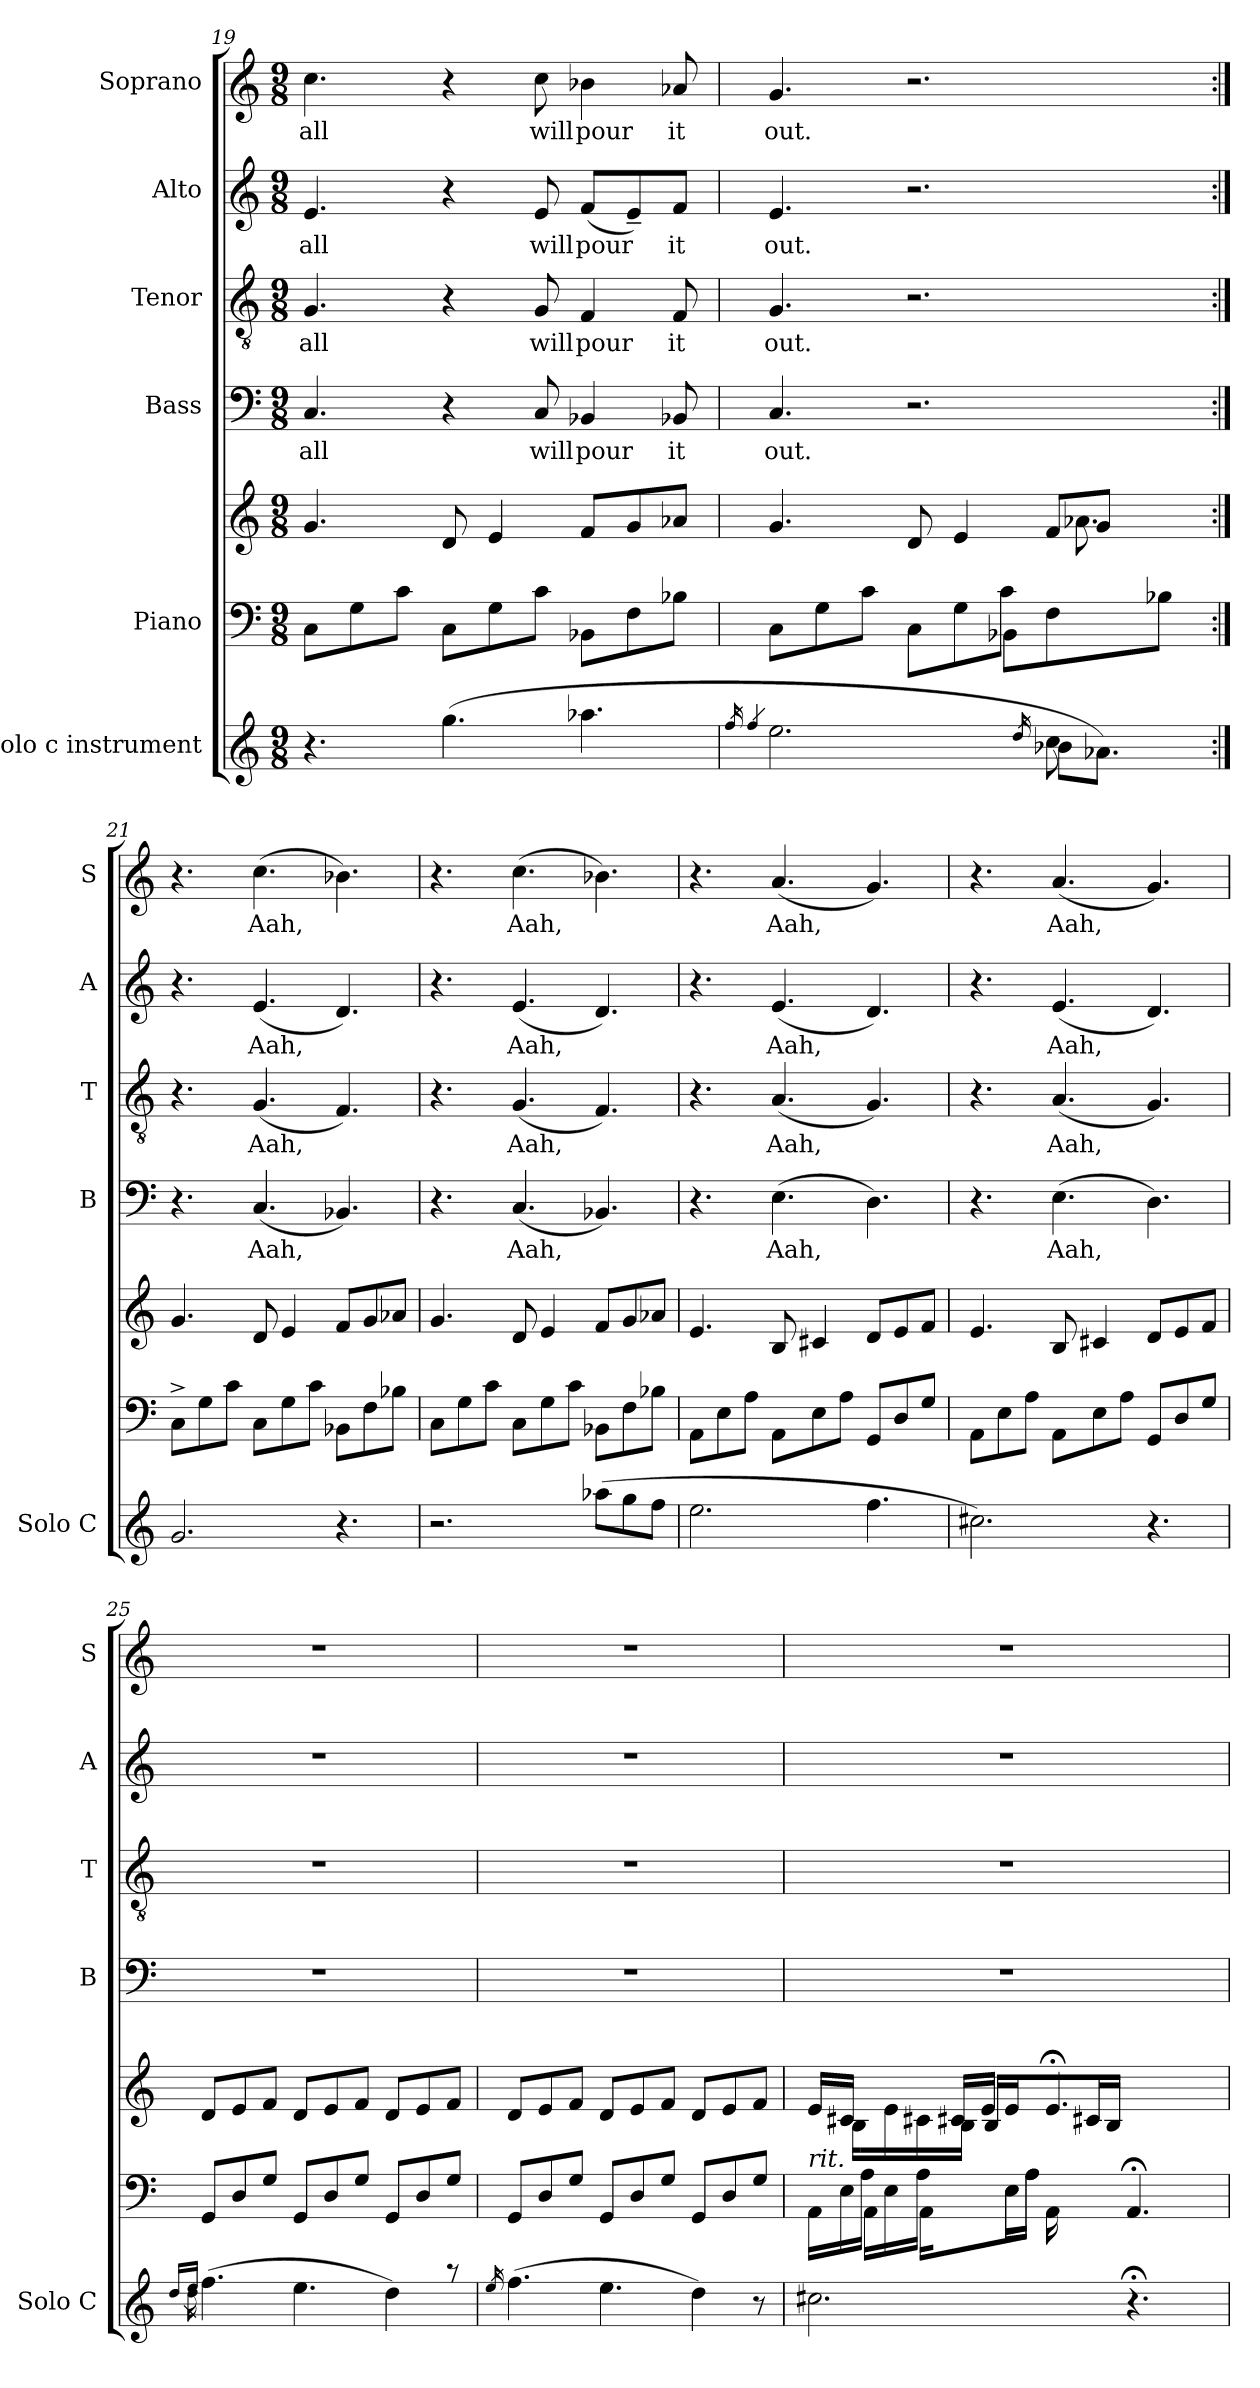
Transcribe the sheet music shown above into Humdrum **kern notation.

**kern	**kern	**kern	**kern	**text	**kern	**text	**kern	**text	**kern	**text
*part6	*part5	*part5	*part4	*part4	*part3	*part3	*part2	*part2	*part1	*part1
*staff7	*staff6	*staff5	*staff4	*staff4	*staff3	*staff3	*staff2	*staff2	*staff1	*staff1
*I"Solo c instrument	*I"Piano	*	*I"Bass	*	*I"Tenor	*	*I"Alto	*	*I"Soprano	*
*I'Solo C	*	*	*I'B	*	*I'T	*	*I'A	*	*I'S	*
*clefG2	*clefF4	*clefG2	*clefF4	*	*clefGv2	*	*clefG2	*	*clefG2	*
*k[]	*k[]	*k[]	*k[]	*	*k[]	*	*k[]	*	*k[]	*
*C:	*C:	*C:	*C:	*	*C:	*	*C:	*	*C:	*
*M9/8	*M9/8	*M9/8	*M9/8	*	*M9/8	*	*M9/8	*	*M9/8	*
=19	=19	=19	=19	=19	=19	=19	=19	=19	=19	=19
!	!	!	!	!LO:LY:b	!	!LO:LY:b	!	!LO:LY:b	!	!LO:LY:b
4.r	8C\L	4.g/	4.C/	all	4.G/	all	4.e/	all	4.cc\	all
.	8G\	.	.	.	.	.	.	.	.	.
.	8c\J	.	.	.	.	.	.	.	.	.
(>4.gg\	8C\L	8d/	4r	.	4r	.	4r	.	4r	.
.	8G\	4e/	.	.	.	.	.	.	.	.
!	!	!	!	!LO:LY:b	!	!LO:LY:b	!	!LO:LY:b	!	!LO:LY:b
.	8c\J	.	8C/	will	8G/	will	8e/	will	8cc\	will
!	!	!	!	!LO:LY:b	!	!LO:LY:b	!	!LO:LY:b	!	!LO:LY:b
4.aa-X\	8BB-X\L	8f/L	4BB-X/	pour	4F/	pour	(<8f/L	pour	4b-X\	pour
.	8F\	8g/	.	.	.	.	8e~</)	.	.	.
!	!	!	!	!LO:LY:b	!	!LO:LY:b	!	!LO:LY:b	!	!LO:LY:b
.	8B-X\J	8a-X/J	8BB-X/	it	8F/	it	8f/J	it	8a-X/	it
=20	=20	=20	=20	=20	=20	=20	=20	=20	=20	=20
16qff/	.	.	.	.	.	.	.	.	.	.
4qff/	.	.	.	.	.	.	.	.	.	.
*^	*^	*^	*	*	*	*	*	*	*	*
!	!	!	!	!	!	!	!LO:LY:b	!	!LO:LY:b	!	!LO:LY:b	!	!LO:LY:b
2.ee\	2.ryy	8C\L	2ryy	4.g/	2..ryy	4.C/	out.	4.G/	out.	4.e/	out.	4.g/	out.
.	.	8G\	.	.	.	.	.	.	.	.	.	.	.
.	.	8c\J	.	.	.	.	.	.	.	.	.	.	.
.	.	8C\L	.	8d/	.	2.r	.	2.r	.	2.r	.	2.r	.
.	.	8G\	8ryy	4e/	.	.	.	.	.	.	.	.	.
.	.	8c\J	8BB-X\L	.	.	.	.	.	.	.	.	.	.
16qdd/	.	.	.	.	.	.	.	.	.	.	.	.	.
8cc\	8b-X\L	4.ryy	8F\	8f/L	.	.	.	.	.	.	.	.	.
16ryy	8.a-X\J)	.	8ryy	8g/J	8.a-X\	.	.	.	.	.	.	.	.
8.ryy	.	.	.	.	.	.	.	.	.	.	.	.	.
.	.	.	8B-X\J	16ryy	.	.	.	.	.	.	.	.	.
.	16ryy	.	.	16ryy	16ryy	.	.	.	.	.	.	.	.
*v	*v	*	*	*	*	*	*	*	*	*	*	*	*
*	*v	*v	*	*	*	*	*	*	*	*	*	*
*	*	*v	*v	*	*	*	*	*	*	*	*
!!LO:PB:g=z
=21:|!	=21:|!	=21:|!	=21:|!	=21:|!	=21:|!	=21:|!	=21:|!	=21:|!	=21:|!	=21:|!
2.g/	8C^>\L	4.g/	4.r	.	4.r	.	4.r	.	4.r	.
.	8G\	.	.	.	.	.	.	.	.	.
.	8c\J	.	.	.	.	.	.	.	.	.
!	!	!	!	!LO:LY:b	!	!LO:LY:b	!	!LO:LY:b	!	!LO:LY:b
.	8C\L	8d/	(<4.C/	Aah,	(<4.G/	Aah,	(<4.e/	Aah,	(>4.cc\	Aah,
.	8G\	4e/	.	.	.	.	.	.	.	.
.	8c\J	.	.	.	.	.	.	.	.	.
4.r	8BB-X\L	8f/L	4.BB-X/)	.	4.F/)	.	4.d/)	.	4.b-X\)	.
.	8F\	8g/	.	.	.	.	.	.	.	.
.	8B-X\J	8a-X/J	.	.	.	.	.	.	.	.
=22	=22	=22	=22	=22	=22	=22	=22	=22	=22	=22
2.r	8C\L	4.g/	4.r	.	4.r	.	4.r	.	4.r	.
.	8G\	.	.	.	.	.	.	.	.	.
.	8c\J	.	.	.	.	.	.	.	.	.
!	!	!	!	!LO:LY:b	!	!LO:LY:b	!	!LO:LY:b	!	!LO:LY:b
.	8C\L	8d/	(<4.C/	Aah,	(<4.G/	Aah,	(<4.e/	Aah,	(>4.cc\	Aah,
.	8G\	4e/	.	.	.	.	.	.	.	.
.	8c\J	.	.	.	.	.	.	.	.	.
(>8aa-X\L	8BB-X\L	8f/L	4.BB-X/)	.	4.F/)	.	4.d/)	.	4.b-X\)	.
8gg\	8F\	8g/	.	.	.	.	.	.	.	.
8ff\J	8B-X\J	8a-X/J	.	.	.	.	.	.	.	.
=23	=23	=23	=23	=23	=23	=23	=23	=23	=23	=23
2.ee\	8AA\L	4.e/	4.r	.	4.r	.	4.r	.	4.r	.
.	8E\	.	.	.	.	.	.	.	.	.
.	8A\J	.	.	.	.	.	.	.	.	.
!	!	!	!	!LO:LY:b	!	!LO:LY:b	!	!LO:LY:b	!	!LO:LY:b
.	8AA\L	8B/	(>4.E\	Aah,	(<4.A/	Aah,	(<4.e/	Aah,	(<4.a/	Aah,
.	8E\	4c#X/	.	.	.	.	.	.	.	.
.	8A\J	.	.	.	.	.	.	.	.	.
4.ff\	8GG/L	8d/L	4.D\)	.	4.G/)	.	4.d/)	.	4.g/)	.
.	8D/	8e/	.	.	.	.	.	.	.	.
.	8G/J	8f/J	.	.	.	.	.	.	.	.
=24	=24	=24	=24	=24	=24	=24	=24	=24	=24	=24
2.cc#X\)	8AA\L	4.e/	4.r	.	4.r	.	4.r	.	4.r	.
.	8E\	.	.	.	.	.	.	.	.	.
.	8A\J	.	.	.	.	.	.	.	.	.
!	!	!	!	!LO:LY:b	!	!LO:LY:b	!	!LO:LY:b	!	!LO:LY:b
.	8AA\L	8B/	(>4.E\	Aah,	(<4.A/	Aah,	(<4.e/	Aah,	(<4.a/	Aah,
.	8E\	4c#X/	.	.	.	.	.	.	.	.
.	8A\J	.	.	.	.	.	.	.	.	.
4.r	8GG/L	8d/L	4.D\)	.	4.G/)	.	4.d/)	.	4.g/)	.
.	8D/	8e/	.	.	.	.	.	.	.	.
.	8G/J	8f/J	.	.	.	.	.	.	.	.
!!LO:PB:g=z
=25	=25	=25	=25	=25	=25	=25	=25	=25	=25	=25
16qdd/LL	.	.	.	.	.	.	.	.	.	.
*^	*	*	*	*	*	*	*	*	*	*
16qee/JJ	16qdd\	.	.	.	.	.	.	.	.	.	.
!	!	!	!	!LO:N:vis=1	!	!LO:N:vis=1	!	!LO:N:vis=1	!	!LO:N:vis=1	!
(>4.ff\	1ryy	8GG/L	8d/L	8%9r	.	8%9r	.	8%9r	.	8%9r	.
.	.	8D/	8e/	.	.	.	.	.	.	.	.
.	.	8G/J	8f/J	.	.	.	.	.	.	.	.
4.ee\	.	8GG/L	8d/L	.	.	.	.	.	.	.	.
.	.	8D/	8e/	.	.	.	.	.	.	.	.
.	.	8G/J	8f/J	.	.	.	.	.	.	.	.
4dd\)	.	8GG/L	8d/L	.	.	.	.	.	.	.	.
.	.	8D/	8e/	.	.	.	.	.	.	.	.
8raa	8ryy	8G/J	8f/J	.	.	.	.	.	.	.	.
*v	*v	*	*	*	*	*	*	*	*	*	*
=26	=26	=26	=26	=26	=26	=26	=26	=26	=26	=26
16qee/	.	.	.	.	.	.	.	.	.	.
!	!	!	!LO:N:vis=1	!	!LO:N:vis=1	!	!LO:N:vis=1	!	!LO:N:vis=1	!
(>4.ff\	8GG/L	8d/L	8%9r	.	8%9r	.	8%9r	.	8%9r	.
.	8D/	8e/	.	.	.	.	.	.	.	.
.	8G/J	8f/J	.	.	.	.	.	.	.	.
4.ee\	8GG/L	8d/L	.	.	.	.	.	.	.	.
.	8D/	8e/	.	.	.	.	.	.	.	.
.	8G/J	8f/J	.	.	.	.	.	.	.	.
4dd\)	8GG/L	8d/L	.	.	.	.	.	.	.	.
.	8D/	8e/	.	.	.	.	.	.	.	.
8r	8G/J	8f/J	.	.	.	.	.	.	.	.
=27	=27	=27	=27	=27	=27	=27	=27	=27	=27	=27
*	*^	*^	*	*	*	*	*	*	*	*
*	*	*^	*	*^	*	*	*	*	*	*	*	*
*	*	*	*^	*	*	*^	*	*	*	*	*	*	*	*
!	!LO:TX:a:i:t=rit.	!	!	!	!	!	!	!	!	!	!	!	!	!	!	!
!	!	!	!	!	!	!	!	!	!LO:N:vis=1	!	!LO:N:vis=1	!	!LO:N:vis=1	!	!LO:N:vis=1	!
2.cc#X\	16AA\LL	8ryy	4ryy	4..ryy	16e/LL	16ryy	4ryy	2ryy	8%9r	.	8%9r	.	8%9r	.	8%9r	.
.	16E\	.	.	.	16c#X/JJ	16B\LL	.	.	.	.	.	.	.	.	.	.
.	16A\JJ	16AA\LL	.	.	8.ryy	16ryy	.	.	.	.	.	.	.	.	.	.
.	2...ryy	16E\	.	.	.	16e\	.	.	.	.	.	.	.	.	.	.
.	.	16A\JJ	16AA\LL	.	.	16c#X\	16ryy	.	.	.	.	.	.	.	.	.
.	.	2ryy	8ryy	.	2ryy	16B\JJ	16c#X/LL	.	.	.	.	.	.	.	.	.
.	.	.	.	.	.	16B/LL	16e/JJ	.	.	.	.	.	.	.	.	.
.	.	.	16E\	16E\LL	.	16e/	8.ryy	.	.	.	.	.	.	.	.	.
.	.	.	16A\JJ	16A\JJ	.	8ryy	.	16ryy	.	.	.	.	.	.	.	.
.	.	.	16AA\	2ryy	.	.	.	4.e;/	.	.	.	.	.	.	.	.
.	.	.	8ryy	.	.	16c#X/	2ryy	.	.	.	.	.	.	.	.	.
.	.	.	.	.	.	16B/JJ	.	.	.	.	.	.	.	.	.	.
4.r;<	.	.	4.AA;/	.	.	8.ryy	.	.	.	.	.	.	.	.	.	.
.	.	4ryy	.	.	4ryy	.	.	.	.	.	.	.	.	.	.	.
.	.	.	.	.	.	8.ryy	.	8.ryy	.	.	.	.	.	.	.	.
.	.	16ryy	.	16ryy	16ryy	.	.	.	.	.	.	.	.	.	.	.
*	*v	*v	*v	*v	*	*	*	*	*	*	*	*	*	*	*	*
*	*	*v	*v	*v	*v	*	*	*	*	*	*	*	*
=!	=!	=!	=!	=!	=!	=!	=!	=!	=!	=!
*-	*-	*-	*-	*-	*-	*-	*-	*-	*-	*-
